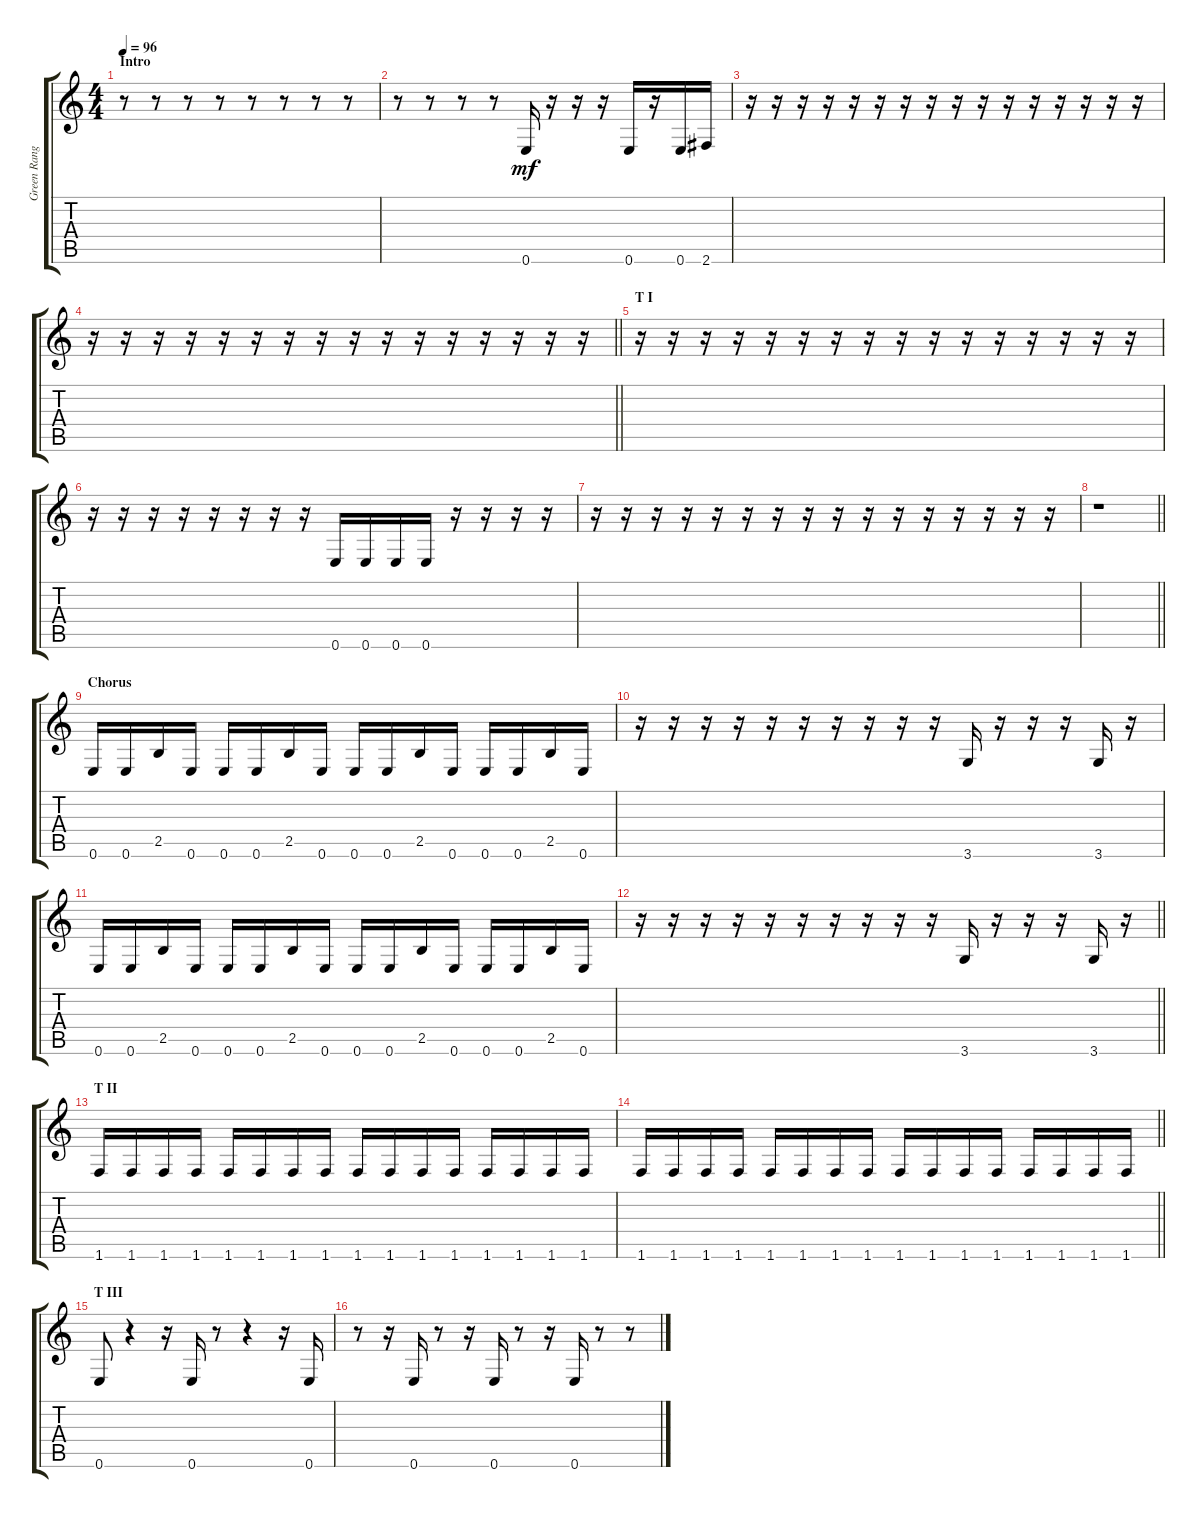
\track ("Green Ranger Bass" "Green Rang") {instrument electricbassfinger}
\staff {score tabs}
\tuning (E4 B3 G3 D3 A2 E2) {hide}
\ts (4 4)
\section ("" "Intro")
\tempo 96
\clef g2
\ks c
r.8{dy mf instrument electricbassfinger} r.8 r.8 r.8 r.8 r.8 r.8 r.8 |
r.8 r.8 r.8 r.8 0.6.16 r.16 r.16 r.16 0.6.16 r.16 0.6.16 2.6.16 |
r.16 r.16 r.16 r.16 r.16 r.16 r.16 r.16 r.16 r.16 r.16 r.16 r.16 r.16 r.16 r.16 |
\barLineRight lightlight
r.16 r.16 r.16 r.16 r.16 r.16 r.16 r.16 r.16 r.16 r.16 r.16 r.16 r.16 r.16 r.16 |
\section ("" "T I")
r.16 r.16 r.16 r.16 r.16 r.16 r.16 r.16 r.16 r.16 r.16 r.16 r.16 r.16 r.16 r.16 |
r.16 r.16 r.16 r.16 r.16 r.16 r.16 r.16 0.6.16 0.6.16 0.6.16 0.6.16 r.16 r.16 r.16 r.16 |
r.16 r.16 r.16 r.16 r.16 r.16 r.16 r.16 r.16 r.16 r.16 r.16 r.16 r.16 r.16 r.16 |
\barLineRight lightlight
r.1 |
\section ("" "Chorus")
0.6.16 0.6.16 2.5.16 0.6.16 0.6.16 0.6.16 2.5.16 0.6.16 0.6.16 0.6.16 2.5.16 0.6.16 0.6.16 0.6.16 2.5.16 0.6.16 |
r.16 r.16 r.16 r.16 r.16 r.16 r.16 r.16 r.16 r.16 3.6.16 r.16 r.16 r.16 3.6.16 r.16 |
0.6.16 0.6.16 2.5.16 0.6.16 0.6.16 0.6.16 2.5.16 0.6.16 0.6.16 0.6.16 2.5.16 0.6.16 0.6.16 0.6.16 2.5.16 0.6.16 |
\barLineRight lightlight
r.16 r.16 r.16 r.16 r.16 r.16 r.16 r.16 r.16 r.16 3.6.16 r.16 r.16 r.16 3.6.16 r.16 |
\section ("" "T II")
1.6.16 1.6.16 1.6.16 1.6.16 1.6.16 1.6.16 1.6.16 1.6.16 1.6.16 1.6.16 1.6.16 1.6.16 1.6.16 1.6.16 1.6.16 1.6.16 |
\barLineRight lightlight
1.6.16 1.6.16 1.6.16 1.6.16 1.6.16 1.6.16 1.6.16 1.6.16 1.6.16 1.6.16 1.6.16 1.6.16 1.6.16 1.6.16 1.6.16 1.6.16 |
\section ("" "T III")
0.6.8 r.4 r.16 0.6.16 r.8 r.4 r.16 0.6.16 |
r.8 r.16 0.6.16 r.8 r.16 0.6.16 r.8 r.16 0.6.16 r.8 r.8
